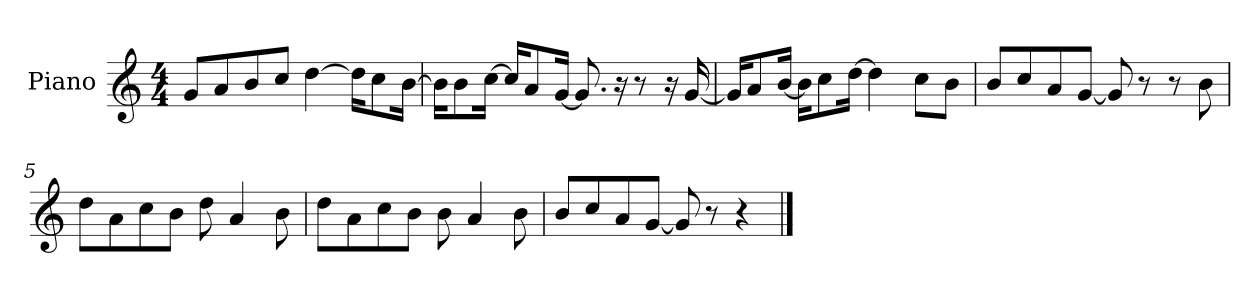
**kern
*part1
*staff1
*I"Piano
*I'P-no
*clefG2
*k[]
*M4/4
*MM90
=1
8g/L
8a/
8b/
8cc/J
[4dd\
16dd\KL]
8cc\
[16b\Jk
=2
16b\KL]
8b\
[16cc\Jk
16cc/KL]
8a/
[16g/Jk
8.g/]
16r
8r
16r
[16g/
=3
16g/KL]
8a/
[16b/Jk
16b\KL]
8cc\
[16dd\Jk
4dd\]
8cc\L
8b\J
=4
8b/L
8cc/
8a/
[8g/J
8g/]
8r
8r
8b\
!!LO:LB:g=z
=5
8dd\L
8a\
8cc\
8b\J
8dd\
4a/
8b\
=6
8dd\L
8a\
8cc\
8b\J
8b\
4a/
8b\
=7
8b/L
8cc/
8a/
[8g/J
8g/]
8r
4r
==
*-
